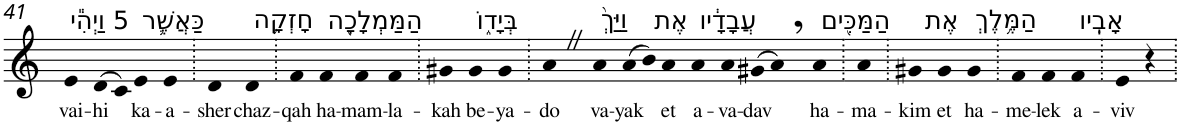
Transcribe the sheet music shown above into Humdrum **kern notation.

**kern	**text
*part1	*part1
*staff1	*staff1
*I"Piano	*
*I'Pno	*
!!LO:PB:g=z
*clefG2	*
*k[]	*
=41	=41
!LO:TX:a:t=5 וַיְהִ֕י	!
!	!LO:LY:b
4e	vai-
!	!LO:LY:b
(>8d	-hi
8c)	.
!LO:TX:a:t=כַּאֲשֶׁ֛ר	!
!	!LO:LY:b
4e	ka-
!	!LO:LY:b
4e	-a-
=42.	=42.
!	!LO:LY:b
4d	-sher
!LO:TX:a:t=חָזְקָ֥ה	!
!	!LO:LY:b
4d	chaz-
=43.	=43.
!	!LO:LY:b
4f	-qah
!LO:TX:a:t=הַמַּמְלָכָ֖ה	!
!	!LO:LY:b
4f	ha-
!	!LO:LY:b
4f	-mam-
!	!LO:LY:b
4f	-la-
=44.	=44.
!	!LO:LY:b
4g#X	-kah
!LO:TX:a:t=בְּיָד֑וֹ	!
!	!LO:LY:b
4g#	be-
!	!LO:LY:b
4g#	-ya-
=45.	=45.
!	!LO:LY:b
4aZ	-do
!LO:TX:a:t=וַיַּךְ֙	!
!	!LO:LY:b
4a	va-
!	!LO:LY:b
(>8a	-yak
8b)	.
!LO:TX:a:t=אֶת	!
!	!LO:LY:b
4a	et
!LO:TX:a:t=עֲבָדָ֔יו	!
!	!LO:LY:b
4a	a-
!	!LO:LY:b
4a	-va-
!	!LO:LY:b
(>8g#X	-dav
8a,)	.
!LO:TX:a:t=הַמַּכִּ֖ים	!
!	!LO:LY:b
4a	ha-
=46.	=46.
!	!LO:LY:b
4a	-ma-
=47.	=47.
!	!LO:LY:b
4g#X	-kim
!LO:TX:a:t=אֶת	!
!	!LO:LY:b
4g#	et
!LO:TX:a:t=הַמֶּ֥לֶךְ	!
!	!LO:LY:b
4g#	ha-
=48.	=48.
!	!LO:LY:b
4f	-me-
!	!LO:LY:b
4f	-lek
!LO:TX:a:t=אָבִֽיו	!
!	!LO:LY:b
4f	a-
=49.	=49.
!	!LO:LY:b
4e	-viv
4r	.
=.	=.
*-	*-
